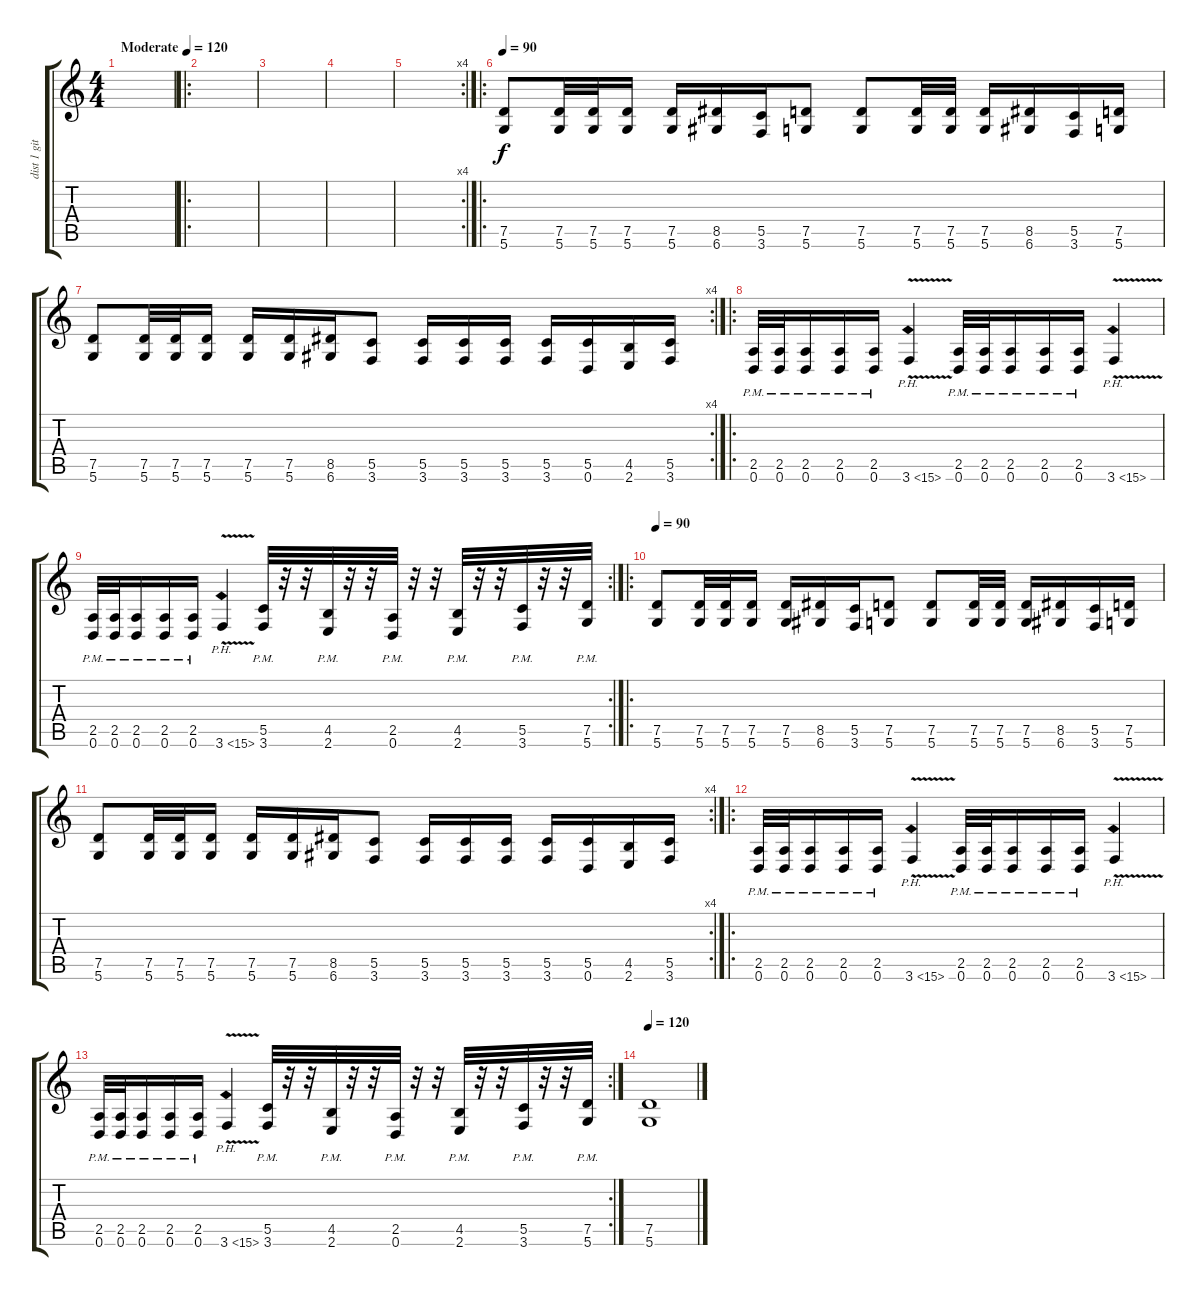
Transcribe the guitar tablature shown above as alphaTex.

\track ("dist 1 gitr" "dist 1 git") {instrument distortionguitar}
\staff {score tabs}
\tuning (D4 A3 F3 C3 G2 D2) {hide}
\ts (4 4)
\tempo (120 "Moderate")
\clef g2
\ks c
|
\ro
|
|
|
\rc 4
|
\ro
\tempo 90
(7.5 5.6).8 (7.5 5.6).32 (7.5 5.6).32 (7.5 5.6).16 (7.5 5.6).16 (8.5 6.6).16 (5.5 3.6).16 (7.5 5.6).8 (7.5 5.6).8 (7.5 5.6).32 (7.5 5.6).32 (7.5 5.6).16 (8.5 6.6).16 (5.5 3.6).16 (7.5 5.6).16 |
\rc 4
(7.5 5.6).8 (7.5 5.6).32 (7.5 5.6).32 (7.5 5.6).16 (7.5 5.6).16 (7.5 5.6).16 (8.5 6.6).16 (5.5 3.6).8 (5.5 3.6).16 (5.5 3.6).16 (5.5 3.6).16 (5.5 3.6).16 (5.5 0.6).16 (4.5 2.6).16 (5.5 3.6).16 |
\ro
(2.5{pm} 0.6{pm}).32 (2.5{pm} 0.6{pm}).32 (2.5{pm} 0.6{pm}).16 (2.5{pm} 0.6{pm}).16 (2.5{pm} 0.6{pm}).16 3.6{ph 12 v}.4 (2.5{pm} 0.6{pm}).32 (2.5{pm} 0.6{pm}).32 (2.5{pm} 0.6{pm}).16 (2.5{pm} 0.6{pm}).16 (2.5{pm} 0.6{pm}).16 3.6{ph 12 v}.4 |
\rc 2
(2.5{pm} 0.6{pm}).32 (2.5{pm} 0.6{pm}).32 (2.5{pm} 0.6{pm}).16 (2.5{pm} 0.6{pm}).16 (2.5{pm} 0.6{pm}).16 3.6{ph 12 v}.4 (5.5{pm} 3.6{pm}).32 r.32 r.32 (4.5{pm} 2.6{pm}).32 r.32 r.32 (2.5{pm} 0.6{pm}).32 r.32 r.32 (4.5{pm} 2.6{pm}).32 r.32 r.32 (5.5{pm} 3.6{pm}).32 r.32 r.32 (7.5{pm} 5.6{pm}).32 |
\ro
\tempo 90
(7.5 5.6).8 (7.5 5.6).32 (7.5 5.6).32 (7.5 5.6).16 (7.5 5.6).16 (8.5 6.6).16 (5.5 3.6).16 (7.5 5.6).8 (7.5 5.6).8 (7.5 5.6).32 (7.5 5.6).32 (7.5 5.6).16 (8.5 6.6).16 (5.5 3.6).16 (7.5 5.6).16 |
\rc 4
(7.5 5.6).8 (7.5 5.6).32 (7.5 5.6).32 (7.5 5.6).16 (7.5 5.6).16 (7.5 5.6).16 (8.5 6.6).16 (5.5 3.6).8 (5.5 3.6).16 (5.5 3.6).16 (5.5 3.6).16 (5.5 3.6).16 (5.5 0.6).16 (4.5 2.6).16 (5.5 3.6).16 |
\ro
(2.5{pm} 0.6{pm}).32 (2.5{pm} 0.6{pm}).32 (2.5{pm} 0.6{pm}).16 (2.5{pm} 0.6{pm}).16 (2.5{pm} 0.6{pm}).16 3.6{ph 12 v}.4 (2.5{pm} 0.6{pm}).32 (2.5{pm} 0.6{pm}).32 (2.5{pm} 0.6{pm}).16 (2.5{pm} 0.6{pm}).16 (2.5{pm} 0.6{pm}).16 3.6{ph 12 v}.4 |
\rc 2
(2.5{pm} 0.6{pm}).32 (2.5{pm} 0.6{pm}).32 (2.5{pm} 0.6{pm}).16 (2.5{pm} 0.6{pm}).16 (2.5{pm} 0.6{pm}).16 3.6{ph 12 v}.4 (5.5{pm} 3.6{pm}).32 r.32 r.32 (4.5{pm} 2.6{pm}).32 r.32 r.32 (2.5{pm} 0.6{pm}).32 r.32 r.32 (4.5{pm} 2.6{pm}).32 r.32 r.32 (5.5{pm} 3.6{pm}).32 r.32 r.32 (7.5{pm} 5.6{pm}).32 |
\tempo 120
(7.5 5.6).1
